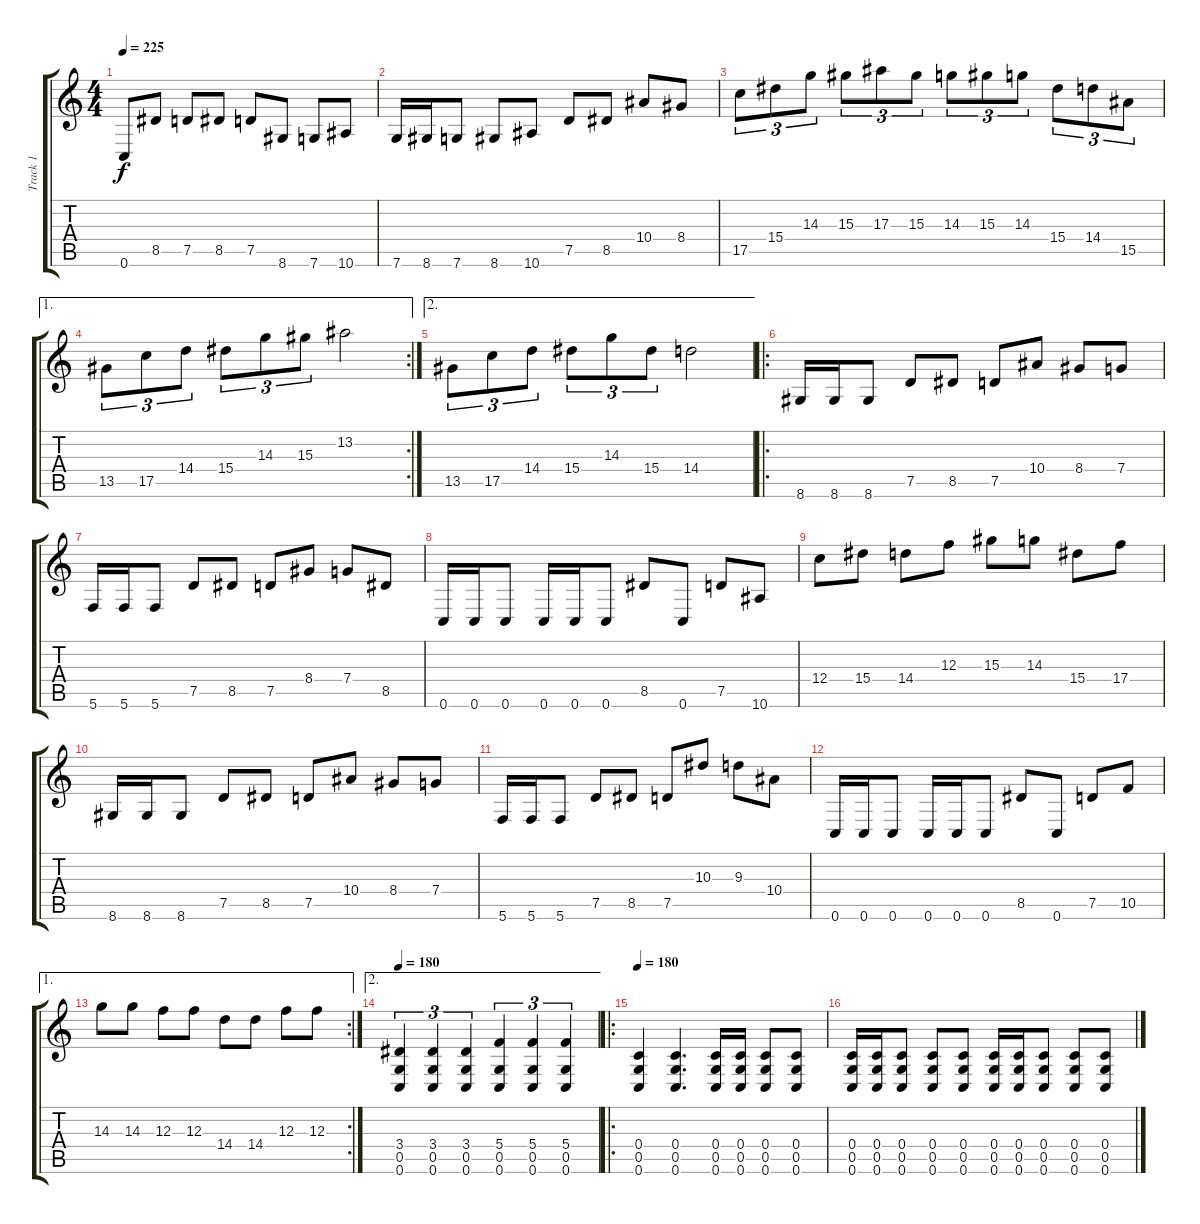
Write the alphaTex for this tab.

\track ("Track 1" "Track 1") {instrument distortionguitar}
\staff {score tabs}
\tuning (D4 A3 F3 C3 G2 C2) {hide}
\ts (4 4)
\tempo 225
\clef g2
\ks c
0.6.8{dy f} 8.5.8 7.5.8 8.5.8 7.5.8 8.6.8 7.6.8 10.6.8 |
7.6.16 8.6.16 7.6.8 8.6.8 10.6.8 7.5.8 8.5.8 10.4.8 8.4.8 |
17.5.8{tu (3 2)} 15.4.8{tu (3 2)} 14.3.8{tu (3 2)} 15.3.8{tu (3 2)} 17.3.8{tu (3 2)} 15.3.8{tu (3 2)} 14.3.8{tu (3 2)} 15.3.8{tu (3 2)} 14.3.8{tu (3 2)} 15.4.8{tu (3 2)} 14.4.8{tu (3 2)} 15.5.8{tu (3 2)} |
\ae 1
\rc 2
13.5.8{tu (3 2)} 17.5.8{tu (3 2)} 14.4.8{tu (3 2)} 15.4.8{tu (3 2)} 14.3.8{tu (3 2)} 15.3.8{tu (3 2)} 13.2.2 |
\ae 2
13.5.8{tu (3 2)} 17.5.8{tu (3 2)} 14.4.8{tu (3 2)} 15.4.8{tu (3 2)} 14.3.8{tu (3 2)} 15.4.8{tu (3 2)} 14.4.2 |
\ro
8.6.16 8.6.16 8.6.8 7.5.8 8.5.8 7.5.8 10.4.8 8.4.8 7.4.8 |
5.6.16 5.6.16 5.6.8 7.5.8 8.5.8 7.5.8 8.4.8 7.4.8 8.5.8 |
0.6.16 0.6.16 0.6.8 0.6.16 0.6.16 0.6.8 8.5.8 0.6.8 7.5.8 10.6.8 |
12.4.8 15.4.8 14.4.8 12.3.8 15.3.8 14.3.8 15.4.8 17.4.8 |
8.6.16 8.6.16 8.6.8 7.5.8 8.5.8 7.5.8 10.4.8 8.4.8 7.4.8 |
5.6.16 5.6.16 5.6.8 7.5.8 8.5.8 7.5.8 10.3.8 9.3.8 10.4.8 |
0.6.16 0.6.16 0.6.8 0.6.16 0.6.16 0.6.8 8.5.8 0.6.8 7.5.8 10.5.8 |
\ae 1
\rc 2
14.3.8 14.3.8 12.3.8 12.3.8 14.4.8 14.4.8 12.3.8 12.3.8 |
\ae 2
\tempo 180
(3.4 0.5 0.6).4{tu (3 2)} (3.4 0.5 0.6).4{tu (3 2)} (3.4 0.5 0.6).4{tu (3 2)} (5.4 0.5 0.6).4{tu (3 2)} (5.4 0.5 0.6).4{tu (3 2)} (5.4 0.5 0.6).4{tu (3 2)} |
\ro
\tempo 180
(0.4 0.5 0.6).4 (0.4 0.5 0.6).4{d} (0.4 0.5 0.6).16 (0.4 0.5 0.6).16 (0.4 0.5 0.6).8 (0.4 0.5 0.6).8 |
(0.4 0.5 0.6).16 (0.4 0.5 0.6).16 (0.4 0.5 0.6).8 (0.4 0.5 0.6).8 (0.4 0.5 0.6).8 (0.4 0.5 0.6).16 (0.4 0.5 0.6).16 (0.4 0.5 0.6).8 (0.4 0.5 0.6).8 (0.4 0.5 0.6).8
